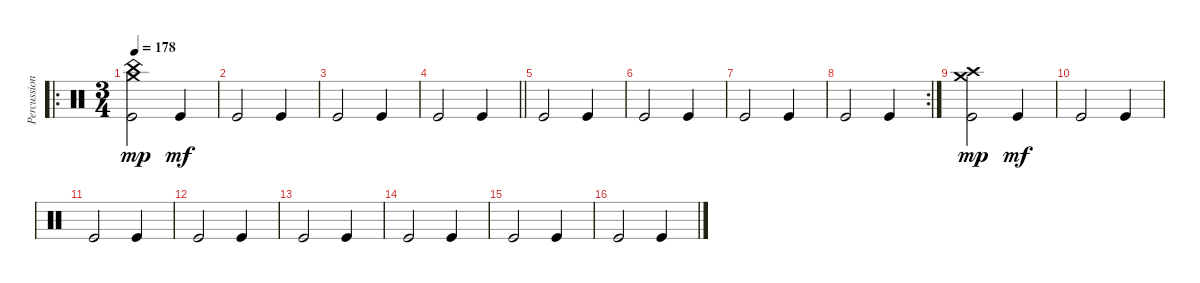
\track ("Percussions" "Percussion") {instrument percussion}
\staff {score}
\articulation defaults
\ro
\ts (3 4)
\tempo 178
\clef neutral
\ks c
("Kick (hit)" "China (hit)" "Crash medium (hit)").2{dy mp} "Kick (hit)".4{dy mf} |
"Kick (hit)".2 "Kick (hit)".4 |
"Kick (hit)".2 "Kick (hit)".4 |
\barLineRight lightlight "Kick (hit)".2 "Kick (hit)".4
|
"Kick (hit)".2 "Kick (hit)".4 |
"Kick (hit)".2 "Kick (hit)".4 |
"Kick (hit)".2 "Kick (hit)".4 |
\rc 2 "Kick (hit)".2 "Kick (hit)".4
|
("Kick (hit)" "Crash high (hit)" "Crash medium (hit)").2{dy mp} "Kick (hit)".4{dy mf} |
"Kick (hit)".2 "Kick (hit)".4 |
"Kick (hit)".2 "Kick (hit)".4 |
"Kick (hit)".2 "Kick (hit)".4 |
"Kick (hit)".2 "Kick (hit)".4 |
"Kick (hit)".2 "Kick (hit)".4 |
"Kick (hit)".2 "Kick (hit)".4 |
"Kick (hit)".2 "Kick (hit)".4
